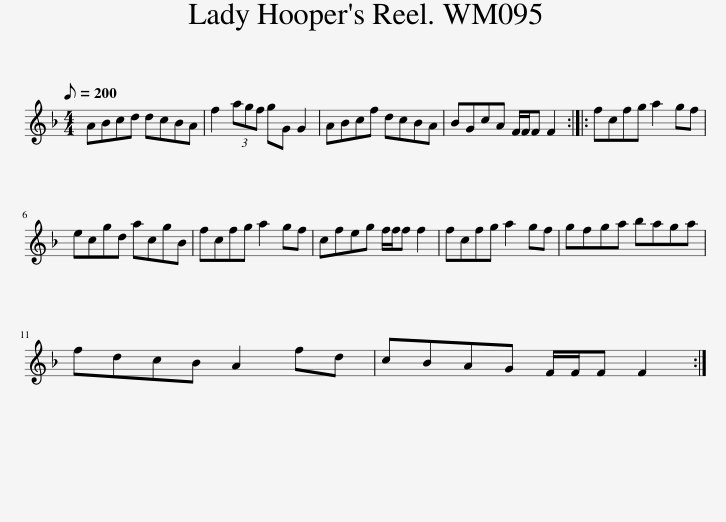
X:1
L:1/8
Q:1/8=200
M:4/4
I:linebreak $
K:F
V:1 treble
V:1
 ABcd dcBA | f2 (3agf gG G2 | ABcf dcBA | BGcA F/F/F F2 :: fcfg a2 gf |$ %5
 ecgd acgB | fcfg a2 gf | cfeg f/f/f f2 | fcfg a2 gf | gfga baga |$ %10
 fdcB A2 fd | cBAG F/F/F F2 :| %12
